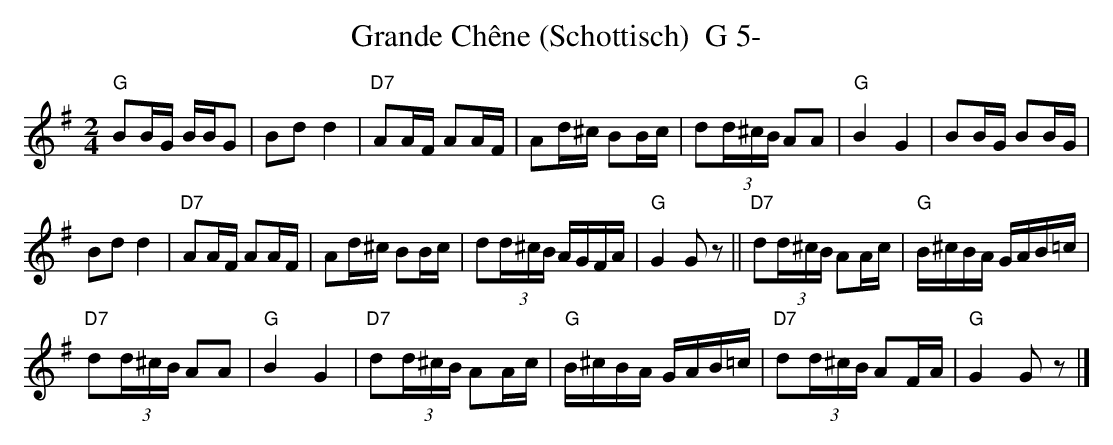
X:1
T:Grande Chêne (Schottisch)  G 5-
M:2/4
L:1/16
K:G%%MIDI gchordon
"G"B2BG BBG2 | B2d2d4 | "D7"A2AF A2AF | A2d^c B2Bc | d2(3d^cB A2A2 | "G"B4G4 | B2BG B2BG |
B2d2d4 | "D7"A2AF A2AF | A2d^c B2Bc | d2(3d^cB AGFA | "G"G4G2z2 || "D7"d2(3d^cB A2Ac | "G"B^cBA GAB=c |
"D7"d2(3d^cB A2A2 | "G"B4G4 | "D7"d2(3d^cB A2Ac | "G"B^cBA GAB=c | "D7"d2(3d^cB A2FA | "G"G4G2z2 |]
